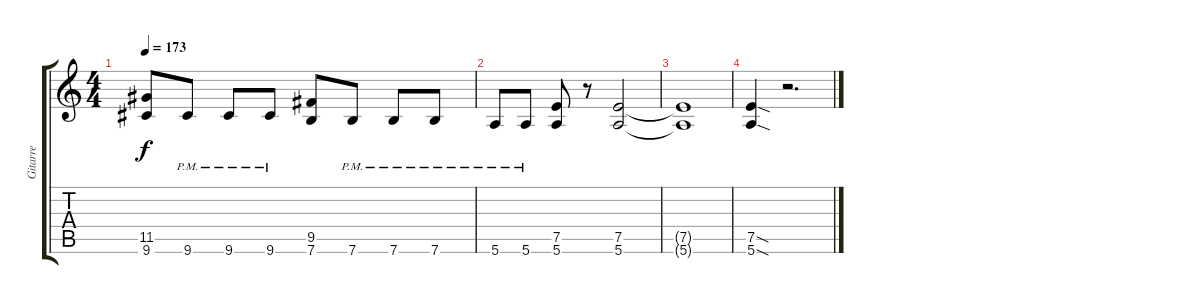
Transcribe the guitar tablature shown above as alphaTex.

\track ("Gitarre" "Gitarre") {instrument distortionguitar}
\staff {score tabs}
\tuning (E4 B3 G3 D3 A2 E2) {hide}
\ts (4 4)
\tempo 173
\clef g2
\ks c
(11.5 9.6).8{dy f} 9.6{pm}.8 9.6{pm}.8 9.6{pm}.8 (9.5 7.6).8 7.6{pm}.8 7.6{pm}.8 7.6{pm}.8 |
5.6{pm}.8 5.6{pm}.8 (7.5 5.6).8 r.8 (7.5 5.6).2 |
(7.5{t} 5.6{t}).1 |
(7.5{sod} 5.6{sod}).4 r.2{d}
